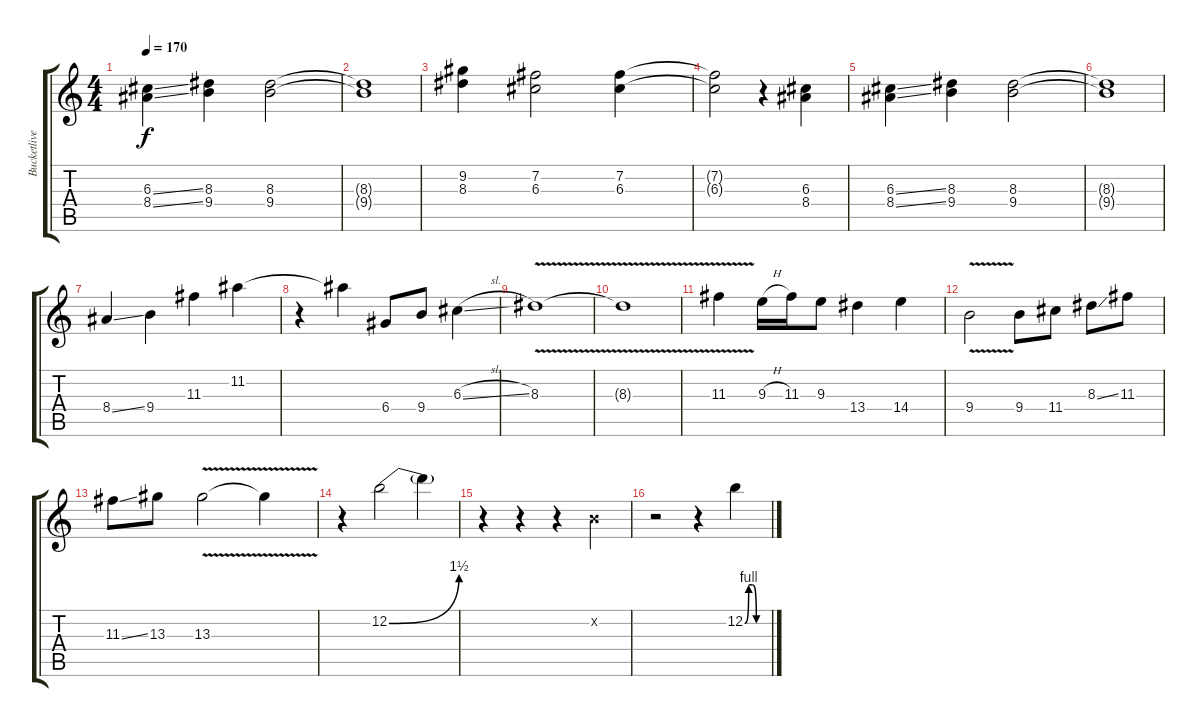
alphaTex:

\track ("Bucketlive layer" "Bucketlive") {instrument electricguitarjazz}
\staff {score tabs}
\tuning (E4 B3 G3 D3 A2 E2) {hide}
\ts (4 4)
\tempo 170
\clef g2
\ks c
(6.3{ss} 8.4{ss}).4{dy f} (8.3 9.4).4 (8.3 9.4).2 |
(8.3{t} 9.4{t}).1 |
(9.2 8.3).4 (7.2 6.3).2 (7.2 6.3).4 |
(7.2{t} 6.3{t}).2 r.4 (6.3 8.4).4 |
(6.3{ss} 8.4{ss}).4 (8.3 9.4).4 (8.3 9.4).2 |
(8.3{t} 9.4{t}).1 |
8.4{ss}.4 9.4.4 11.3.4 11.2.4 |
r.4 11.2{t}.4 6.4.8 9.4.8 6.3{sl}.4 |
8.3{v}.1 |
8.3{t}.1 |
11.3{v}.4 9.3{h}.16 11.3.16 9.3.8 13.4.4 14.4.4 |
9.4{v}.2 9.4.8 11.4.8 8.3{ss}.8 11.3.8 |
11.3{ss}.8 13.3.8 13.3{v}.2 13.3{t}.4 |
r.4 12.2{be (bend 0 0 60 6)}.2 12.2{t}.4 |
r.4 r.4 r.4 0.2{x}.4 |
r.2 r.4 12.2{be (custom 0 0 10 4 20 4 30 0 60 0)}.4
